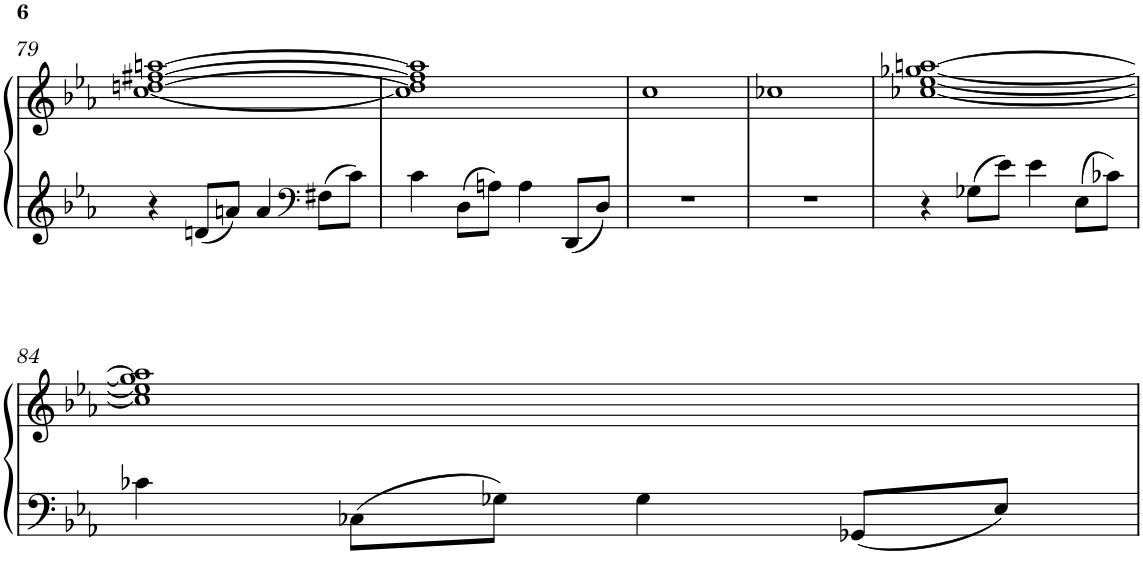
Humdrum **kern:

**kern	**kern
*part1	*part1
*staff2	*staff1
*I"Piano	*
*I'Pno	*
!!LO:PB:g=z
*clefG2	*clefG2
*k[b-e-a-]	*k[b-e-a-]
*E-:	*E-:
*M2/2	*M2/2
*met(c|)	*met(c|)
=79	=79
4r	[1cc [1ddn [1ff#X [1aan
8dn/L	.
8an/J	.
4a/	.
*clefF4	*
8F#X\L	.
8c\J	.
=80	=80
4c\	1cc] 1dd] 1ff#] 1aa]
8D\L	.
8An\J	.
4A\	.
8DD/L	.
8D/J	.
=81	=81
1r	1cc
=82	=82
1r	1cc-X
=83	=83
4r	[1cc-X [1ee- [1gg-X [1aan
8G-X\L	.
8e-\J	.
4e-\	.
8E-\L	.
8c-X\J	.
!!LO:LB:g=z
=84	=84
4c-X\	1cc-] 1ee-] 1gg-] 1aa]
8C-X\L	.
8G-X\J	.
4G-\	.
8GG-X/L	.
8E-/J	.
=	=
*-	*-
